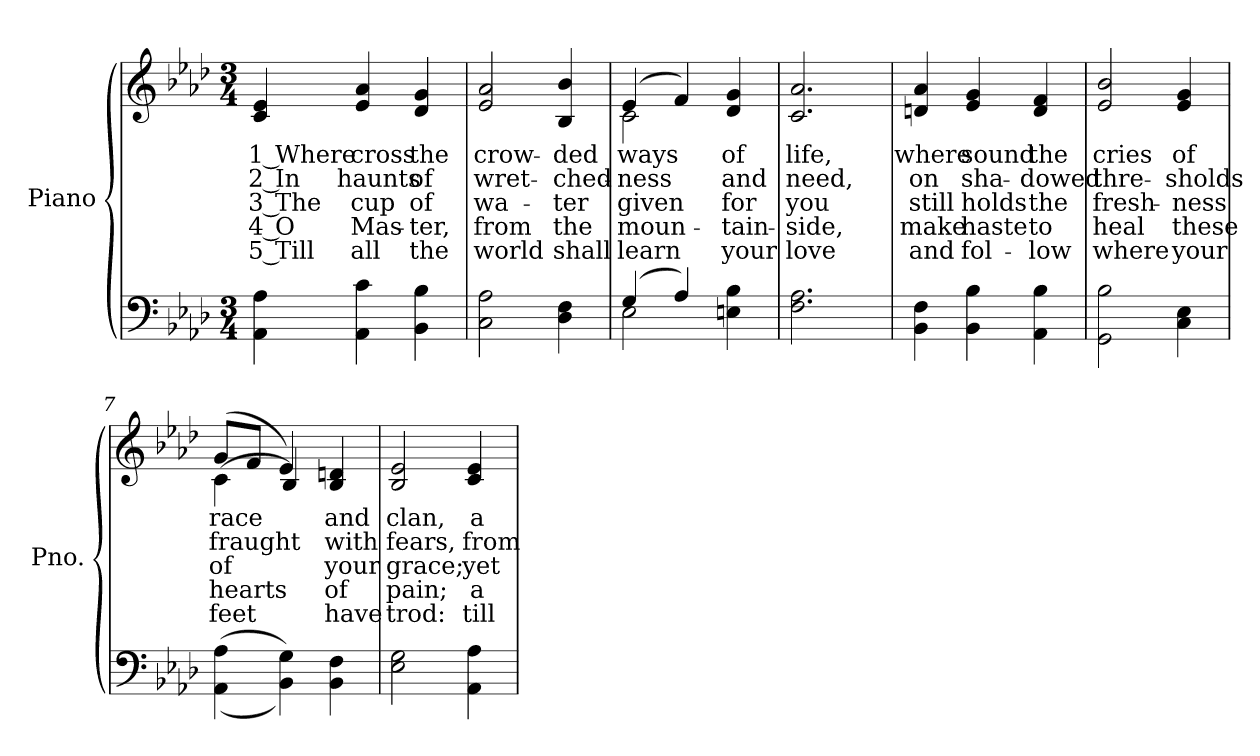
**kern	**kern	**text	**text	**text	**text	**text
*part2	*part1	*part1	*part1	*part1	*part1	*part1
*staff2	*staff1	*staff1	*staff1	*staff1	*staff1	*staff1
*I"Piano	*I"Piano	*	*	*	*	*
*I'Pno.	*I'Pno.	*	*	*	*	*
!!LO:PB:g=z
*clefF4	*clefG2	*	*	*	*	*
*k[b-e-a-d-]	*k[b-e-a-d-]	*	*	*	*	*
*A-:	*A-:	*	*	*	*	*
*M3/4	*M3/4	*	*	*	*	*
=1	=1	=1	=1	=1	=1	=1
!	!	!LO:LY:b:color=#000000	!LO:LY:b:color=#000000	!LO:LY:b:color=#000000	!LO:LY:b:color=#000000	!LO:LY:b:color=#000000
4AA-i\ 4A-i	4ci/ 4e-i	1 Where	2 In	3 The	4 O	5 Till
!	!	!LO:LY:b:color=#000000	!LO:LY:b:color=#000000	!LO:LY:b:color=#000000	!LO:LY:b:color=#000000	!LO:LY:b:color=#000000
4AA-i\ 4ci	4e-i/ 4a-i	cross	haunts	cup	Mas-	-all
!	!	!LO:LY:b:color=#000000	!LO:LY:b:color=#000000	!LO:LY:b:color=#000000	!LO:LY:b:color=#000000	!LO:LY:b:color=#000000
4BB-i\ 4B-i	4d-i/ 4gi	the	of	of	ter,	the
=2	=2	=2	=2	=2	=2	=2
!	!	!LO:LY:b:color=#000000	!LO:LY:b:color=#000000	!LO:LY:b:color=#000000	!LO:LY:b:color=#000000	!LO:LY:b:color=#000000
2Ci\ 2A-i	2e-i/ 2a-i	crow-	wret-	wa-	-from	world
!	!	!LO:LY:b:color=#000000	!LO:LY:b:color=#000000	!LO:LY:b:color=#000000	!LO:LY:b:color=#000000	!LO:LY:b:color=#000000
4D-i\ 4Fi	4B-i/ 4b-i	-ded	-ched-	ter	the	shall
=3	=3	=3	=3	=3	=3	=3
*^	*	*	*	*	*	*
!	!	!	!LO:LY:b:color=#000000	!LO:LY:b:color=#000000	!LO:LY:b:color=#000000	!LO:LY:b:color=#000000	!LO:LY:b:color=#000000
*	*	*^	*	*	*	*	*
(4Gi/	2E-i\	(4e-i/	2ci\	ways	-ness	given	moun-	-learn
4A-i/)	.	4fi/)	.	.	.	.	.	.
!	!	!	!	!LO:LY:b:color=#000000	!LO:LY:b:color=#000000	!LO:LY:b:color=#000000	!LO:LY:b:color=#000000	!LO:LY:b:color=#000000
4Eni\ 4B-i	4ryy	4d-i/ 4gi	4ryy	of	and	for	tain-	-your
*v	*v	*	*	*	*	*	*	*
*	*v	*v	*	*	*	*	*
=4	=4	=4	=4	=4	=4	=4
*^	*^	*	*	*	*	*
!	!	!	!	!LO:LY:b:color=#000000	!LO:LY:b:color=#000000	!LO:LY:b:color=#000000	!LO:LY:b:color=#000000	!LO:LY:b:color=#000000
*v	*v	*	*	*	*	*	*	*
*	*v	*v	*	*	*	*	*
2.Fi\ 2.A-i	2.ci/ 2.a-i	life,	need,	you	side,	love
=5	=5	=5	=5	=5	=5	=5
!	!	!LO:LY:b:color=#000000	!LO:LY:b:color=#000000	!LO:LY:b:color=#000000	!LO:LY:b:color=#000000	!LO:LY:b:color=#000000
4BB-i\ 4Fi	4dni/ 4a-i	where	on	still	make	and
!	!	!LO:LY:b:color=#000000	!LO:LY:b:color=#000000	!LO:LY:b:color=#000000	!LO:LY:b:color=#000000	!LO:LY:b:color=#000000
4BB-i\ 4B-i	4e-i/ 4gi	sound	sha-	holds	haste	fol-
!	!	!LO:LY:b:color=#000000	!LO:LY:b:color=#000000	!LO:LY:b:color=#000000	!LO:LY:b:color=#000000	!LO:LY:b:color=#000000
4AA-i\ 4B-i	4di/ 4fi	the	-dowed	-the	to	low
!!LO:LB:g=z
=6	=6	=6	=6	=6	=6	=6
!	!	!LO:LY:b:color=#000000	!LO:LY:b:color=#000000	!LO:LY:b:color=#000000	!LO:LY:b:color=#000000	!LO:LY:b:color=#000000
2GGi\ 2B-i	2e-i/ 2b-i	cries	thre-	fresh-	-heal	where
!	!	!LO:LY:b:color=#000000	!LO:LY:b:color=#000000	!LO:LY:b:color=#000000	!LO:LY:b:color=#000000	!LO:LY:b:color=#000000
4Ci\ 4E-i	4e-i/ 4gi	of	-sholds	ness	these	your
=7	=7	=7	=7	=7	=7	=7
!	!	!LO:LY:b:color=#000000	!LO:LY:b:color=#000000	!LO:LY:b:color=#000000	!LO:LY:b:color=#000000	!LO:LY:b:color=#000000
*	*^	*	*	*	*	*
((4AA-i\ 4A-i	(8gi/L	(4ci\	race	fraught	of	hearts	feet
.	8fi/J	.	.	.	.	.	.
4BB-i\ 4Gi))	4e-i/)	4B-i/)	.	.	.	.	.
!	!	!	!LO:LY:b:color=#000000	!LO:LY:b:color=#000000	!LO:LY:b:color=#000000	!LO:LY:b:color=#000000	!LO:LY:b:color=#000000
4BB-i\ 4Fi	4B-i/ 4dni	4ryy	and	with	your	of	have
*	*v	*v	*	*	*	*	*
=8	=8	=8	=8	=8	=8	=8
*	*^	*	*	*	*	*
!	!	!	!LO:LY:b:color=#000000	!LO:LY:b:color=#000000	!LO:LY:b:color=#000000	!LO:LY:b:color=#000000	!LO:LY:b:color=#000000
*	*v	*v	*	*	*	*	*
2E-i\ 2Gi	2B-i/ 2e-i	clan,	fears,	grace;	pain;	trod:
!	!	!LO:LY:b:color=#000000	!LO:LY:b:color=#000000	!LO:LY:b:color=#000000	!LO:LY:b:color=#000000	!LO:LY:b:color=#000000
4AA-i\ 4A-i	4ci/ 4e-i	a-	from	yet	a-	-till
=	=	=	=	=	=	=
*-	*-	*-	*-	*-	*-	*-
